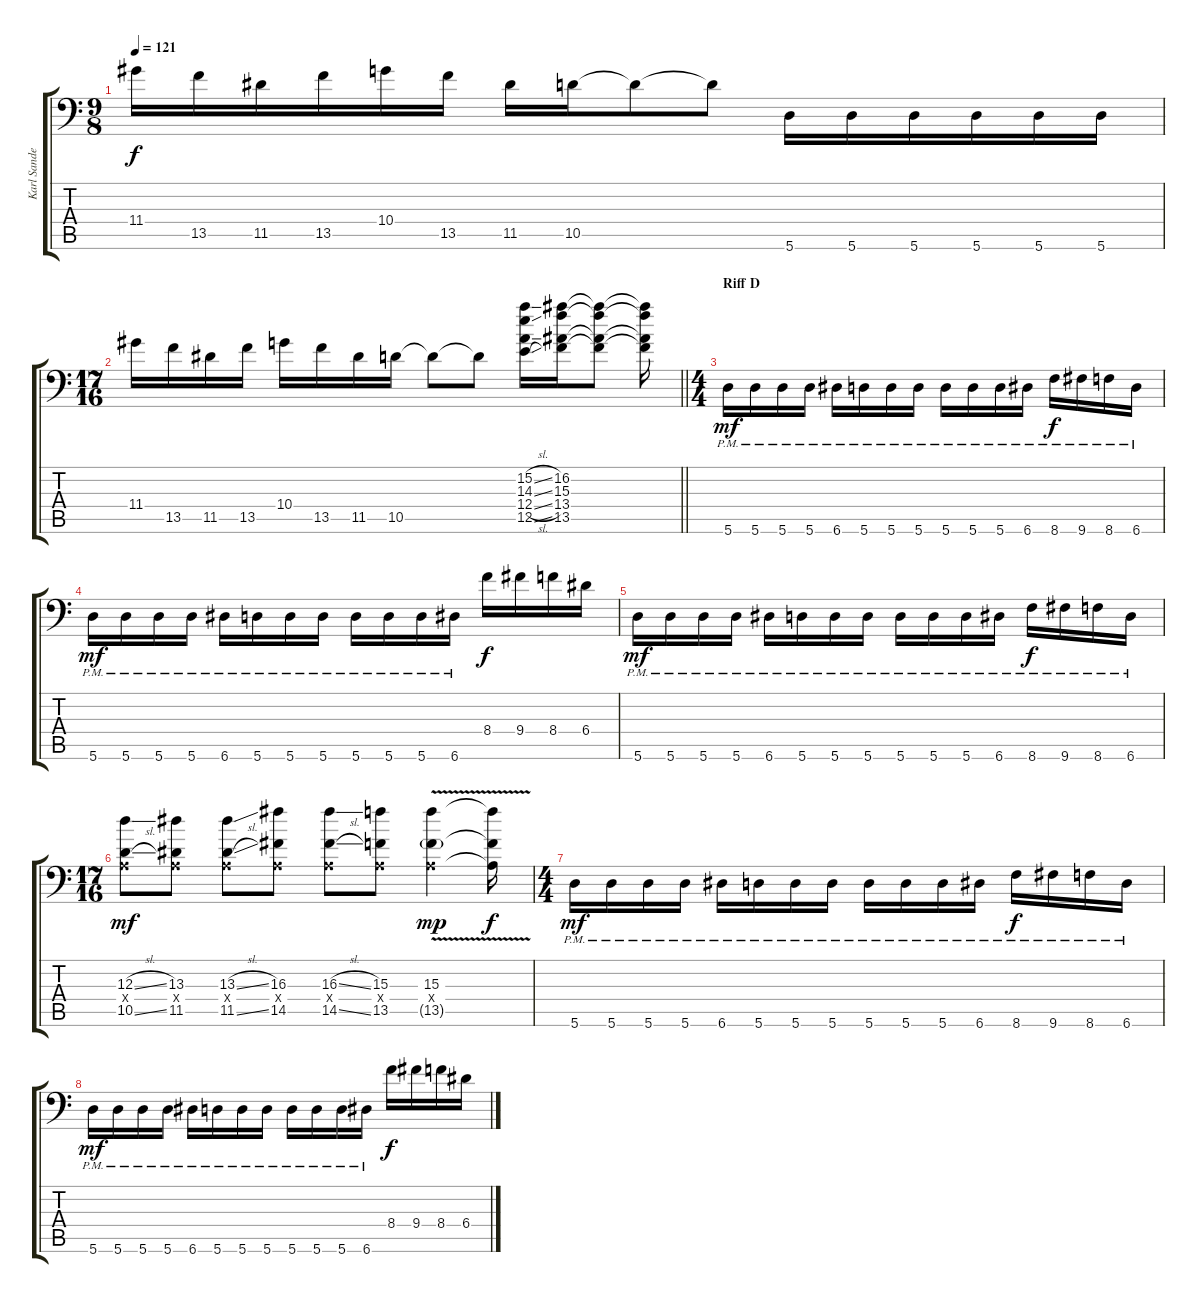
\track ("Karl Sanders " "Karl Sande") {instrument overdrivenguitar}
\staff {score tabs}
\tuning (B3 Gb3 D3 A2 E2 A1) {hide}
\ts (9 8)
\tempo 121
\clef f4
\ks c
11.4.16{dy f} 13.5.16 11.5.16 13.5.16 10.4.16 13.5.16 11.5.16 10.5.16 10.5{t}.8 10.5{t}.8 5.6.16 5.6.16 5.6.16 5.6.16 5.6.16 5.6.16 |
\ts (17 16)
\barLineRight lightlight
11.4.16 13.5.16 11.5.16 13.5.16 10.4.16 13.5.16 11.5.16 10.5.16 10.5{t}.8 10.5{t}.8 (15.2{sl} 14.3{sl} 12.4{sl} 12.5{sl}).16 (16.2 15.3 13.4 13.5).16 (16.2{t} 15.3{t} 13.4{t} 13.5{t}).8 (16.2{t} 15.3{t} 13.4{t} 13.5{t}).16 |
\ts (4 4)
\section ("" "Riff D")
5.6{pm}.16{dy mf} 5.6{pm}.16 5.6{pm}.16 5.6{pm}.16 6.6{pm}.16 5.6{pm}.16 5.6{pm}.16 5.6{pm}.16 5.6{pm}.16 5.6{pm}.16 5.6{pm}.16 6.6{pm}.16 8.6{pm}.16{dy f} 9.6{pm}.16 8.6{pm}.16 6.6{pm}.16 |
5.6{pm}.16{dy mf} 5.6{pm}.16 5.6{pm}.16 5.6{pm}.16 6.6{pm}.16 5.6{pm}.16 5.6{pm}.16 5.6{pm}.16 5.6{pm}.16 5.6{pm}.16 5.6{pm}.16 6.6{pm}.16 8.4.16{dy f} 9.4.16 8.4.16 6.4.16 |
5.6{pm}.16{dy mf} 5.6{pm}.16 5.6{pm}.16 5.6{pm}.16 6.6{pm}.16 5.6{pm}.16 5.6{pm}.16 5.6{pm}.16 5.6{pm}.16 5.6{pm}.16 5.6{pm}.16 6.6{pm}.16 8.6{pm}.16{dy f} 9.6{pm}.16 8.6{pm}.16 6.6{pm}.16 |
\ts (17 16)
(12.3{sl} 0.4{x} 10.5{sl}).8{dy mf} (13.3 0.4{x} 11.5).8 (13.3{sl} 0.4{x} 11.5{sl}).8 (16.3 0.4{x} 14.5).8 (16.3{sl} 0.4{x} 14.5{sl}).8 (15.3 0.4{x} 13.5).8 (15.3{v} 0.4{x} 13.5{g}).4{dy mp} (15.3{t} 0.4{t} 13.5{t}).16{dy f} |
\ts (4 4)
5.6{pm}.16{dy mf} 5.6{pm}.16 5.6{pm}.16 5.6{pm}.16 6.6{pm}.16 5.6{pm}.16 5.6{pm}.16 5.6{pm}.16 5.6{pm}.16 5.6{pm}.16 5.6{pm}.16 6.6{pm}.16 8.6{pm}.16{dy f} 9.6{pm}.16 8.6{pm}.16 6.6{pm}.16 |
5.6{pm}.16{dy mf} 5.6{pm}.16 5.6{pm}.16 5.6{pm}.16 6.6{pm}.16 5.6{pm}.16 5.6{pm}.16 5.6{pm}.16 5.6{pm}.16 5.6{pm}.16 5.6{pm}.16 6.6{pm}.16 8.4.16{dy f} 9.4.16 8.4.16 6.4.16
